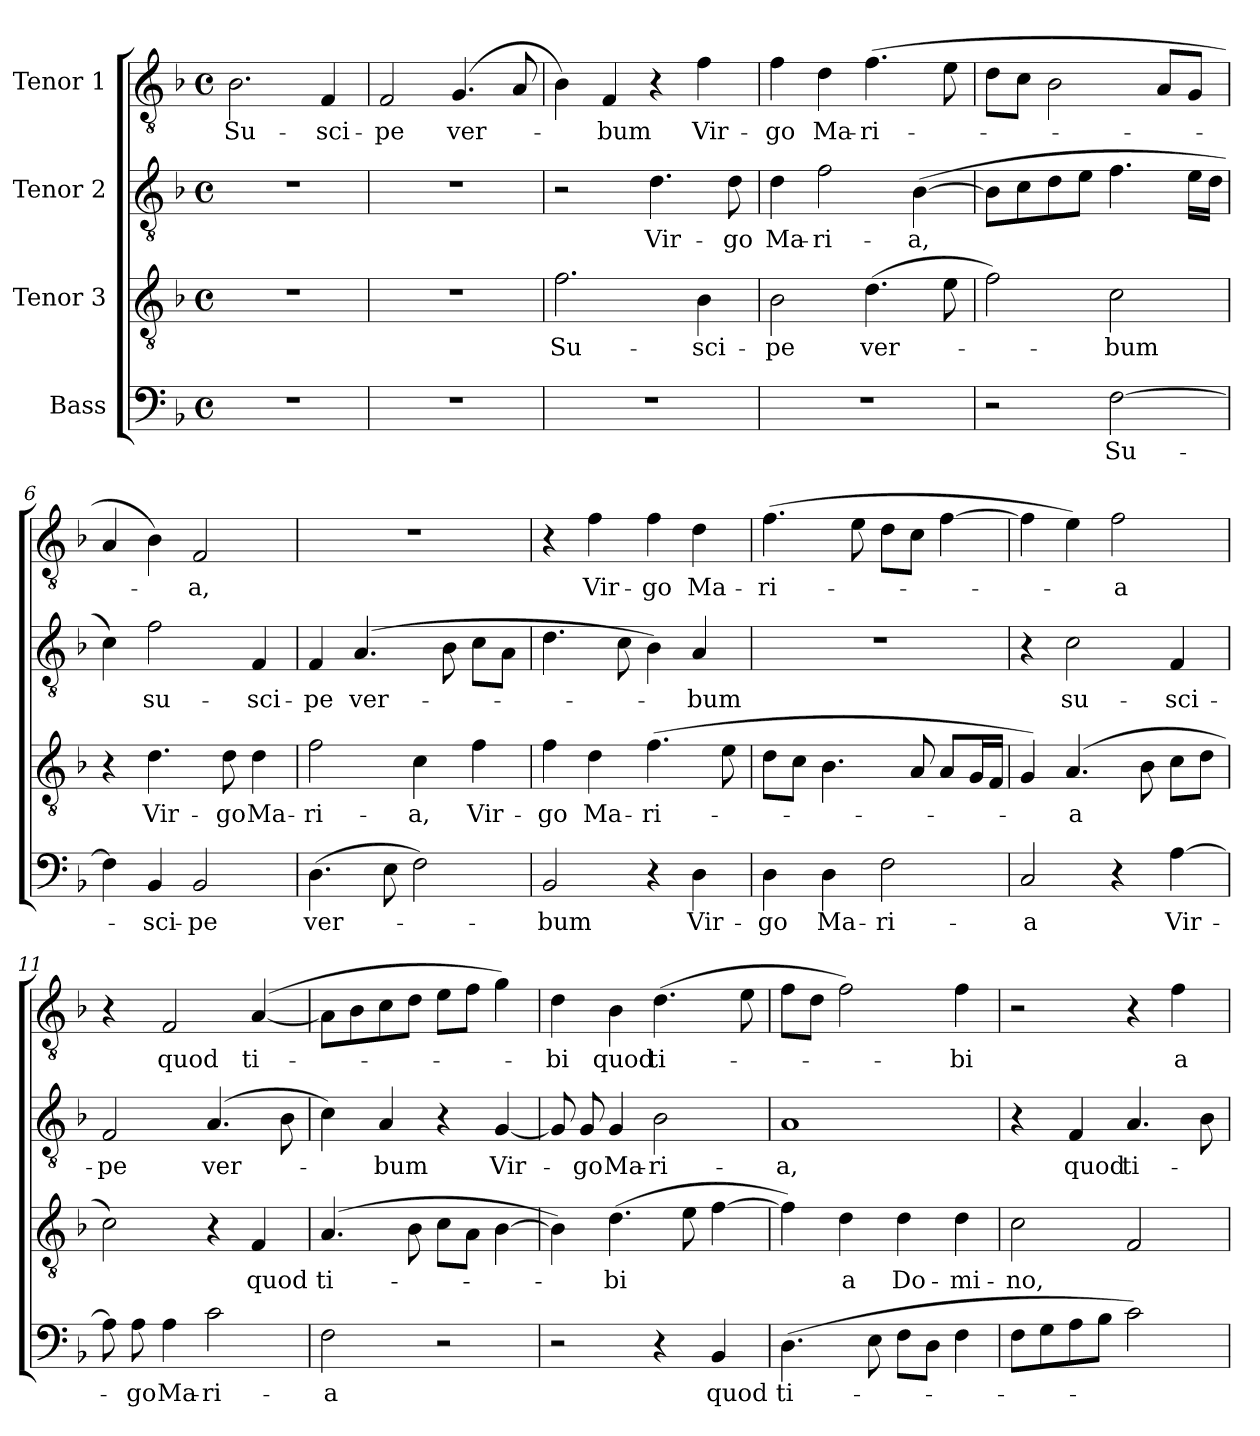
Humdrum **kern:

**kern	**text	**kern	**text	**kern	**text	**kern	**text
*part4	*part4	*part3	*part3	*part2	*part2	*part1	*part1
*staff4	*staff4	*staff3	*staff3	*staff2	*staff2	*staff1	*staff1
*I"Bass	*	*I"Tenor 3	*	*I"Tenor 2	*	*I"Tenor 1	*
*clefF4	*	*clefGv2	*	*clefGv2	*	*clefGv2	*
*k[b-]	*	*k[b-]	*	*k[b-]	*	*k[b-]	*
*F:	*	*F:	*	*F:	*	*F:	*
*M4/4	*	*M4/4	*	*M4/4	*	*M4/4	*
*met(c)	*	*met(c)	*	*met(c)	*	*met(c)	*
=1	=1	=1	=1	=1	=1	=1	=1
1r	.	1r	.	1r	.	2.B-\	Su-
.	.	.	.	.	.	4F/	-sci-
=2	=2	=2	=2	=2	=2	=2	=2
1r	.	1r	.	1r	.	2F/	-pe
.	.	.	.	.	.	(4.G/	ver-
.	.	.	.	.	.	8A/	.
=3	=3	=3	=3	=3	=3	=3	=3
1r	.	2.f\	Su-	2r	.	4B-\)	.
.	.	.	.	.	.	4F/	-bum
.	.	.	.	4.d\	Vir-	4r	.
.	.	4B-\	-sci-	.	.	4f\	Vir-
.	.	.	.	8d\	-go	.	.
=4	=4	=4	=4	=4	=4	=4	=4
1r	.	2B-\	-pe	4d\	Ma-	4f\	-go
.	.	.	.	2f\	-ri-	4d\	Ma-
.	.	(4.d\	ver-	.	.	(4.f\	-ri-
.	.	.	.	([4B-\	-a,	.	.
.	.	8e\	.	.	.	8e\	.
=5	=5	=5	=5	=5	=5	=5	=5
2r	.	2f\)	.	8B-\L]	.	8d\L	.
.	.	.	.	8c\	.	8c\J	.
.	.	.	.	8d\	.	2B-\	.
.	.	.	.	8e\J	.	.	.
[2F\	Su-	2c\	-bum	4.f\	.	.	.
.	.	.	.	.	.	8A/L	.
.	.	.	.	16e\LL	.	8G/J	.
.	.	.	.	16d\JJ	.	.	.
=6	=6	=6	=6	=6	=6	=6	=6
4F\]	.	4r	.	4c\)	.	4A/	.
4BB-/	-sci-	4.d\	Vir-	2f\	su-	4B-\)	.
2BB-/	-pe	.	.	.	.	2F/	-a,
.	.	8d\	-go	.	.	.	.
.	.	4d\	Ma-	4F/	-sci-	.	.
=7	=7	=7	=7	=7	=7	=7	=7
(4.D\	ver-	2f\	-ri-	4F/	-pe	1r	.
.	.	.	.	(4.A/	ver-	.	.
8E\	.	.	.	.	.	.	.
2F\)	.	4c\	-a,	.	.	.	.
.	.	.	.	8B-\	.	.	.
.	.	4f\	Vir-	8c\L	.	.	.
.	.	.	.	8A\J	.	.	.
!!LO:LB:g=z
=8	=8	=8	=8	=8	=8	=8	=8
2BB-/	-bum	4f\	-go	4.d\	.	4r	.
.	.	4d\	Ma-	.	.	4f\	Vir-
.	.	.	.	8c\	.	.	.
4r	.	(4.f\	-ri-	4B-\)	.	4f\	-go
4D\	Vir-	.	.	4A/	-bum	4d\	Ma-
.	.	8e\	.	.	.	.	.
=9	=9	=9	=9	=9	=9	=9	=9
4D\	-go	8d\L	.	1r	.	(4.f\	-ri-
.	.	8c\J	.	.	.	.	.
4D\	Ma-	4.B-\	.	.	.	.	.
.	.	.	.	.	.	8e\	.
2F\	-ri-	.	.	.	.	8d\L	.
.	.	8A/	.	.	.	8c\J	.
.	.	8A/L	.	.	.	[4f\	.
.	.	16G/L	.	.	.	.	.
.	.	16F/JJ	.	.	.	.	.
=10	=10	=10	=10	=10	=10	=10	=10
2C/	-a	4G/)	.	4r	.	4f\]	.
.	.	(4.A/	-a	2c\	su-	4e\)	.
4r	.	.	.	.	.	2f\	-a
.	.	8B-\	.	.	.	.	.
[4A\	Vir-	8c\L	.	4F/	-sci-	.	.
.	.	8d\J	.	.	.	.	.
=11	=11	=11	=11	=11	=11	=11	=11
8A\]	.	2c\)	.	2F/	-pe	4r	.
8A\	-go	.	.	.	.	.	.
4A\	Ma-	.	.	.	.	2F/	quod
2c\	-ri-	4r	.	(4.A/	ver-	.	.
.	.	4F/	quod	.	.	([4A/	ti-
.	.	.	.	8B-\	.	.	.
=12	=12	=12	=12	=12	=12	=12	=12
2F\	-a	(4.A/	ti-	4c\)	.	8A\L]	.
.	.	.	.	.	.	8B-\	.
.	.	.	.	4A/	-bum	8c\	.
.	.	8B-\	.	.	.	8d\J	.
2r	.	8c\L	.	4r	.	8e\L	.
.	.	8A\J	.	.	.	8f\J	.
.	.	[4B-\	.	[4G/	Vir-	4g\)	.
=13	=13	=13	=13	=13	=13	=13	=13
2r	.	4B-\])	.	8G/]	.	4d\	-bi
.	.	.	.	8G/	-go	.	.
.	.	(4.d\	-bi	4G/	Ma-	4B-\	quod
4r	.	.	.	2B-\	-ri-	(4.d\	ti-
.	.	8e\	.	.	.	.	.
4BB-/	quod	[4f\	.	.	.	.	.
.	.	.	.	.	.	8e\	.
!!LO:PB:g=z
=14	=14	=14	=14	=14	=14	=14	=14
(4.D\	ti-	4f\])	.	1A	-a,	8f\L	.
.	.	.	.	.	.	8d\J	.
.	.	4d\	a	.	.	2f\)	.
8E\	.	.	.	.	.	.	.
8F\L	.	4d\	Do-	.	.	.	.
8D\J	.	.	.	.	.	.	.
4F\	.	4d\	-mi-	.	.	4f\	-bi
=15	=15	=15	=15	=15	=15	=15	=15
8F\L	.	2c\	-no,	4r	.	2r	.
8G\	.	.	.	.	.	.	.
8A\	.	.	.	4F/	quod	.	.
8B-\J	.	.	.	.	.	.	.
2c\)	.	2F/	.	4.A/	ti-	4r	.
.	.	.	.	.	.	4f\	a
.	.	.	.	8B-\	.	.	.
=	=	=	=	=	=	=	=
*-	*-	*-	*-	*-	*-	*-	*-
